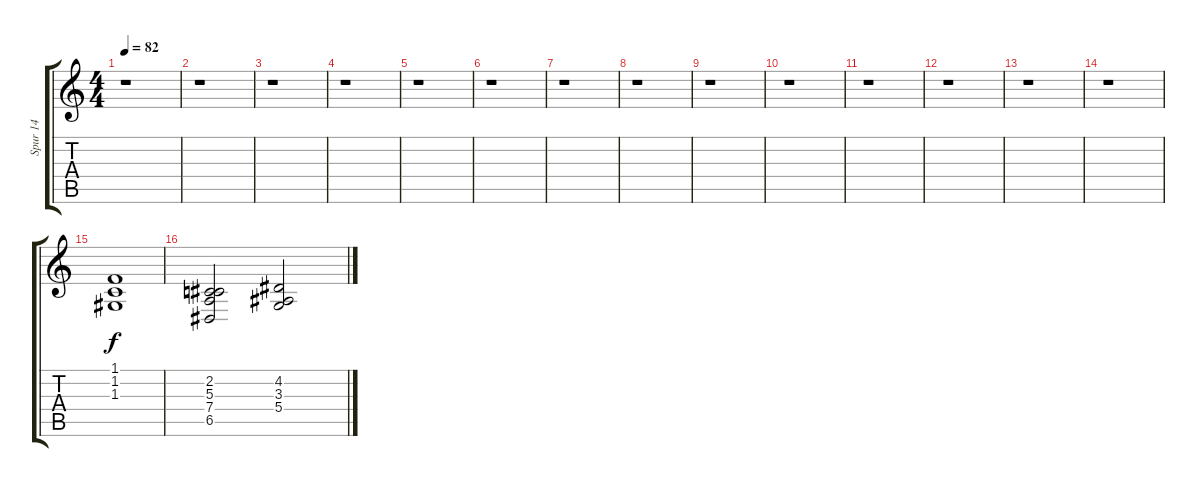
\track ("Spur 14" "Spur 14") {instrument stringensemble1}
\staff {score tabs}
\tuning (E4 B3 G3 D3 A2 E2) {hide}
\ts (4 4)
\tempo 82
\clef g2
\ks c
r.1{dy f} |
r.1 |
r.1 |
r.1 |
r.1 |
r.1 |
r.1 |
r.1 |
r.1 |
r.1 |
r.1 |
r.1 |
r.1 |
r.1 |
(1.1 1.2 1.3).1 |
(2.2 5.3 7.4 6.5).2 (4.2 3.3 5.4).2
